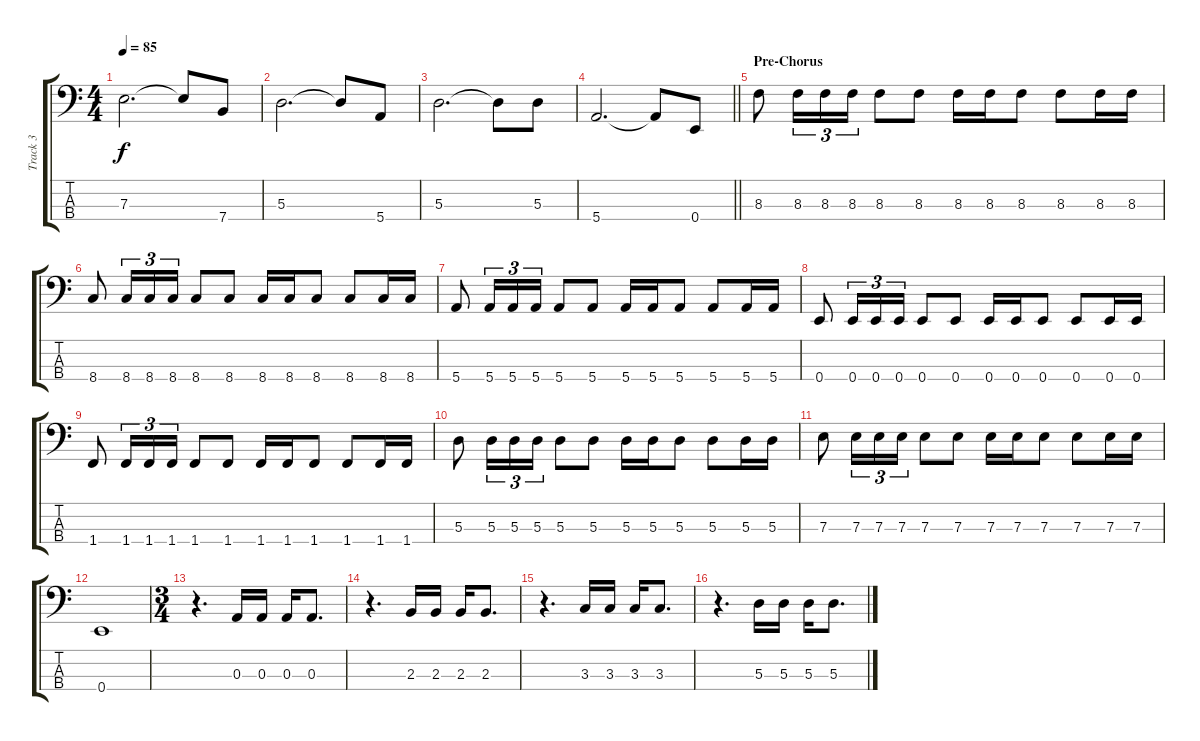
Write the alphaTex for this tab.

\track ("Track 3" "Track 3") {instrument electricbassfinger}
\staff {score tabs}
\tuning (G2 D2 A1 E1) {hide}
\ts (4 4)
\tempo 85
\clef f4
\ks c
7.3.2{d dy f} 7.3{t}.8 7.4.8 |
5.3.2{d} 5.3{t}.8 5.4.8 |
5.3.2{d} 5.3{t}.8 5.3.8 |
\barLineRight lightlight
5.4.2{d} 5.4{t}.8 0.4.8 |
\section ("" "Pre-Chorus")
8.3.8 8.3.16{tu (3 2)} 8.3.16{tu (3 2)} 8.3.16{tu (3 2)} 8.3.8 8.3.8 8.3.16 8.3.16 8.3.8 8.3.8 8.3.16 8.3.16 |
8.4.8 8.4.16{tu (3 2)} 8.4.16{tu (3 2)} 8.4.16{tu (3 2)} 8.4.8 8.4.8 8.4.16 8.4.16 8.4.8 8.4.8 8.4.16 8.4.16 |
5.4.8 5.4.16{tu (3 2)} 5.4.16{tu (3 2)} 5.4.16{tu (3 2)} 5.4.8 5.4.8 5.4.16 5.4.16 5.4.8 5.4.8 5.4.16 5.4.16 |
0.4.8 0.4.16{tu (3 2)} 0.4.16{tu (3 2)} 0.4.16{tu (3 2)} 0.4.8 0.4.8 0.4.16 0.4.16 0.4.8 0.4.8 0.4.16 0.4.16 |
1.4.8 1.4.16{tu (3 2)} 1.4.16{tu (3 2)} 1.4.16{tu (3 2)} 1.4.8 1.4.8 1.4.16 1.4.16 1.4.8 1.4.8 1.4.16 1.4.16 |
5.3.8 5.3.16{tu (3 2)} 5.3.16{tu (3 2)} 5.3.16{tu (3 2)} 5.3.8 5.3.8 5.3.16 5.3.16 5.3.8 5.3.8 5.3.16 5.3.16 |
7.3.8 7.3.16{tu (3 2)} 7.3.16{tu (3 2)} 7.3.16{tu (3 2)} 7.3.8 7.3.8 7.3.16 7.3.16 7.3.8 7.3.8 7.3.16 7.3.16 |
0.4.1 |
\ts (3 4)
r.4{d} 0.3.16 0.3.16 0.3.16 0.3.8{d} |
r.4{d} 2.3.16 2.3.16 2.3.16 2.3.8{d} |
r.4{d} 3.3.16 3.3.16 3.3.16 3.3.8{d} |
r.4{d} 5.3.16 5.3.16 5.3.16 5.3.8{d}
